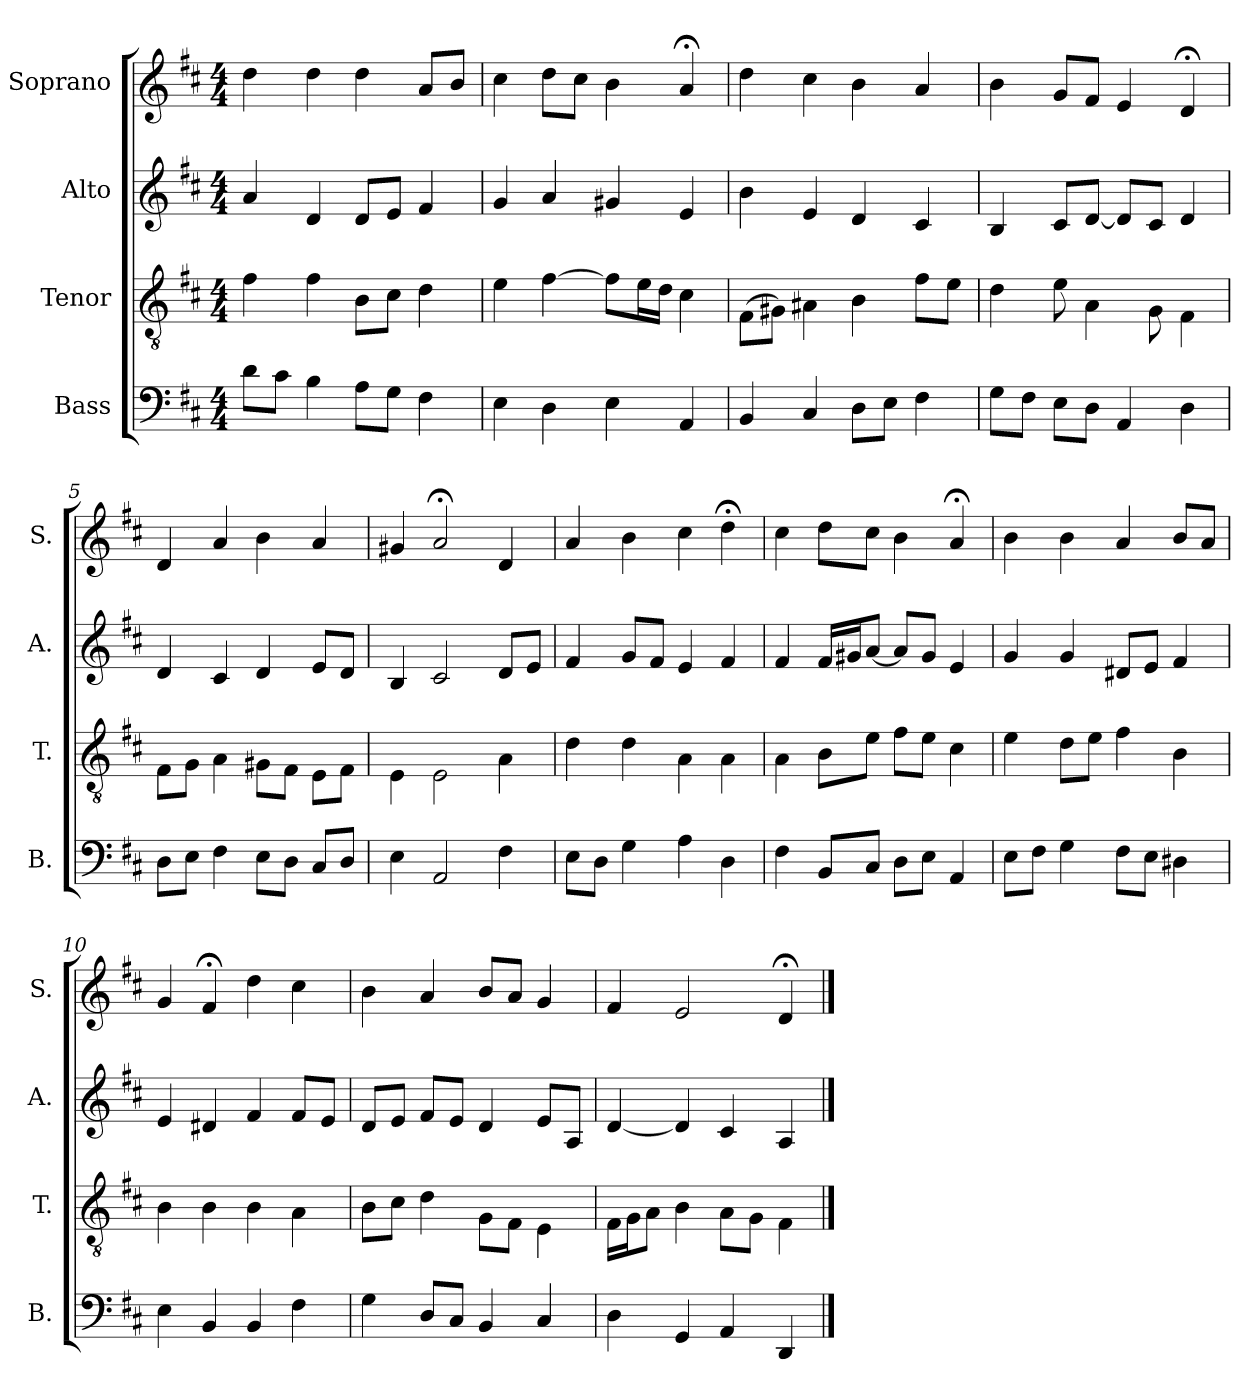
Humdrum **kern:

**kern	**kern	**kern	**kern
*part4	*part3	*part2	*part1
*staff4	*staff3	*staff2	*staff1
*I"Bass	*I"Tenor	*I"Alto	*I"Soprano
*I'B.	*I'T.	*I'A.	*I'S.
*clefF4	*clefGv2	*clefG2	*clefG2
*k[f#c#]	*k[f#c#]	*k[f#c#]	*k[f#c#]
*M4/4	*M4/4	*M4/4	*M4/4
=1	=1	=1	=1
8d\L	4f#\	4a/	4dd\
8c#\J	.	.	.
4B\	4f#\	4d/	4dd\
8A\L	8B\L	8d/L	4dd\
8G\J	8c#\J	8e/J	.
4F#\	4d\	4f#/	8a/L
.	.	.	8b/J
=2	=2	=2	=2
4E\	4e\	4g/	4cc#\
4D\	[4f#\	4a/	8dd\L
.	.	.	8cc#\J
4E\	8f#\L]	4g#X/	4b\
.	16e\L	.	.
.	16d\JJ	.	.
4AA/	4c#\	4e/	4a;</
=3	=3	=3	=3
4BB/	(>8F#\L	4b\	4dd\
.	8G#X\J)	.	.
4C#/	4A#X\	4e/	4cc#\
8D\L	4B\	4d/	4b\
8E\J	.	.	.
4F#\	8f#\L	4c#/	4a/
.	8e\J	.	.
=4	=4	=4	=4
8G\L	4d\	4B/	4b\
8F#\J	.	.	.
8E\L	8e\	8c#/L	8g/L
8D\J	4A\	[8d/J	8f#/J
4AA/	.	8d/L]	4e/
.	8G\	8c#/J	.
4D\	4F#\	4d/	4d;</
=5	=5	=5	=5
8D\L	8F#\L	4d/	4d/
8E\J	8G\J	.	.
4F#\	4A\	4c#/	4a/
8E\L	8G#X\L	4d/	4b\
8D\J	8F#\J	.	.
8C#/L	8E\L	8e/L	4a/
8D/J	8F#\J	8d/J	.
!!LO:LB:g=z
=6	=6	=6	=6
4E\	4E\	4B/	4g#X/
2AA/	2E\	2c#/	2a;</
4F#\	4A\	8d/L	4d/
.	.	8e/J	.
=7	=7	=7	=7
8E\L	4d\	4f#/	4a/
8D\J	.	.	.
4G\	4d\	8g/L	4b\
.	.	8f#/J	.
4A\	4A\	4e/	4cc#\
4D\	4A\	4f#/	4dd;<\
=8	=8	=8	=8
4F#\	4A\	4f#/	4cc#\
8BB/L	8B\L	16f#/LL	8dd\L
.	.	16g#X/J	.
8C#/J	8e\J	[8a/J	8cc#\J
8D\L	8f#\L	8a/L]	4b\
8E\J	8e\J	8g#/J	.
4AA/	4c#\	4e/	4a;</
=9	=9	=9	=9
8E\L	4e\	4g/	4b\
8F#\J	.	.	.
4G\	8d\L	4g/	4b\
.	8e\J	.	.
8F#\L	4f#\	8d#X/L	4a/
8E\J	.	8e/J	.
4D#X\	4B\	4f#/	8b/L
.	.	.	8a/J
=10	=10	=10	=10
4E\	4B\	4e/	4g/
4BB/	4B\	4d#X/	4f#;</
4BB/	4B\	4f#/	4dd\
4F#\	4A\	8f#/L	4cc#\
.	.	8e/J	.
=11	=11	=11	=11
4G\	8B\L	8d/L	4b\
.	8c#\J	8e/J	.
8D/L	4d\	8f#/L	4a/
8C#/J	.	8e/J	.
4BB/	8G\L	4d/	8b/L
.	8F#\J	.	8a/J
4C#/	4E\	8e/L	4g/
.	.	8A/J	.
!!LO:LB:g=z
=12	=12	=12	=12
4D\	16F#\LL	[4d/	4f#/
.	16G\J	.	.
.	8A\J	.	.
4GG/	4B\	4d/]	2e/
4AA/	8A\L	4c#/	.
.	8G\J	.	.
4DD/	4F#\	4A/	4d;</
==	==	==	==
*-	*-	*-	*-
